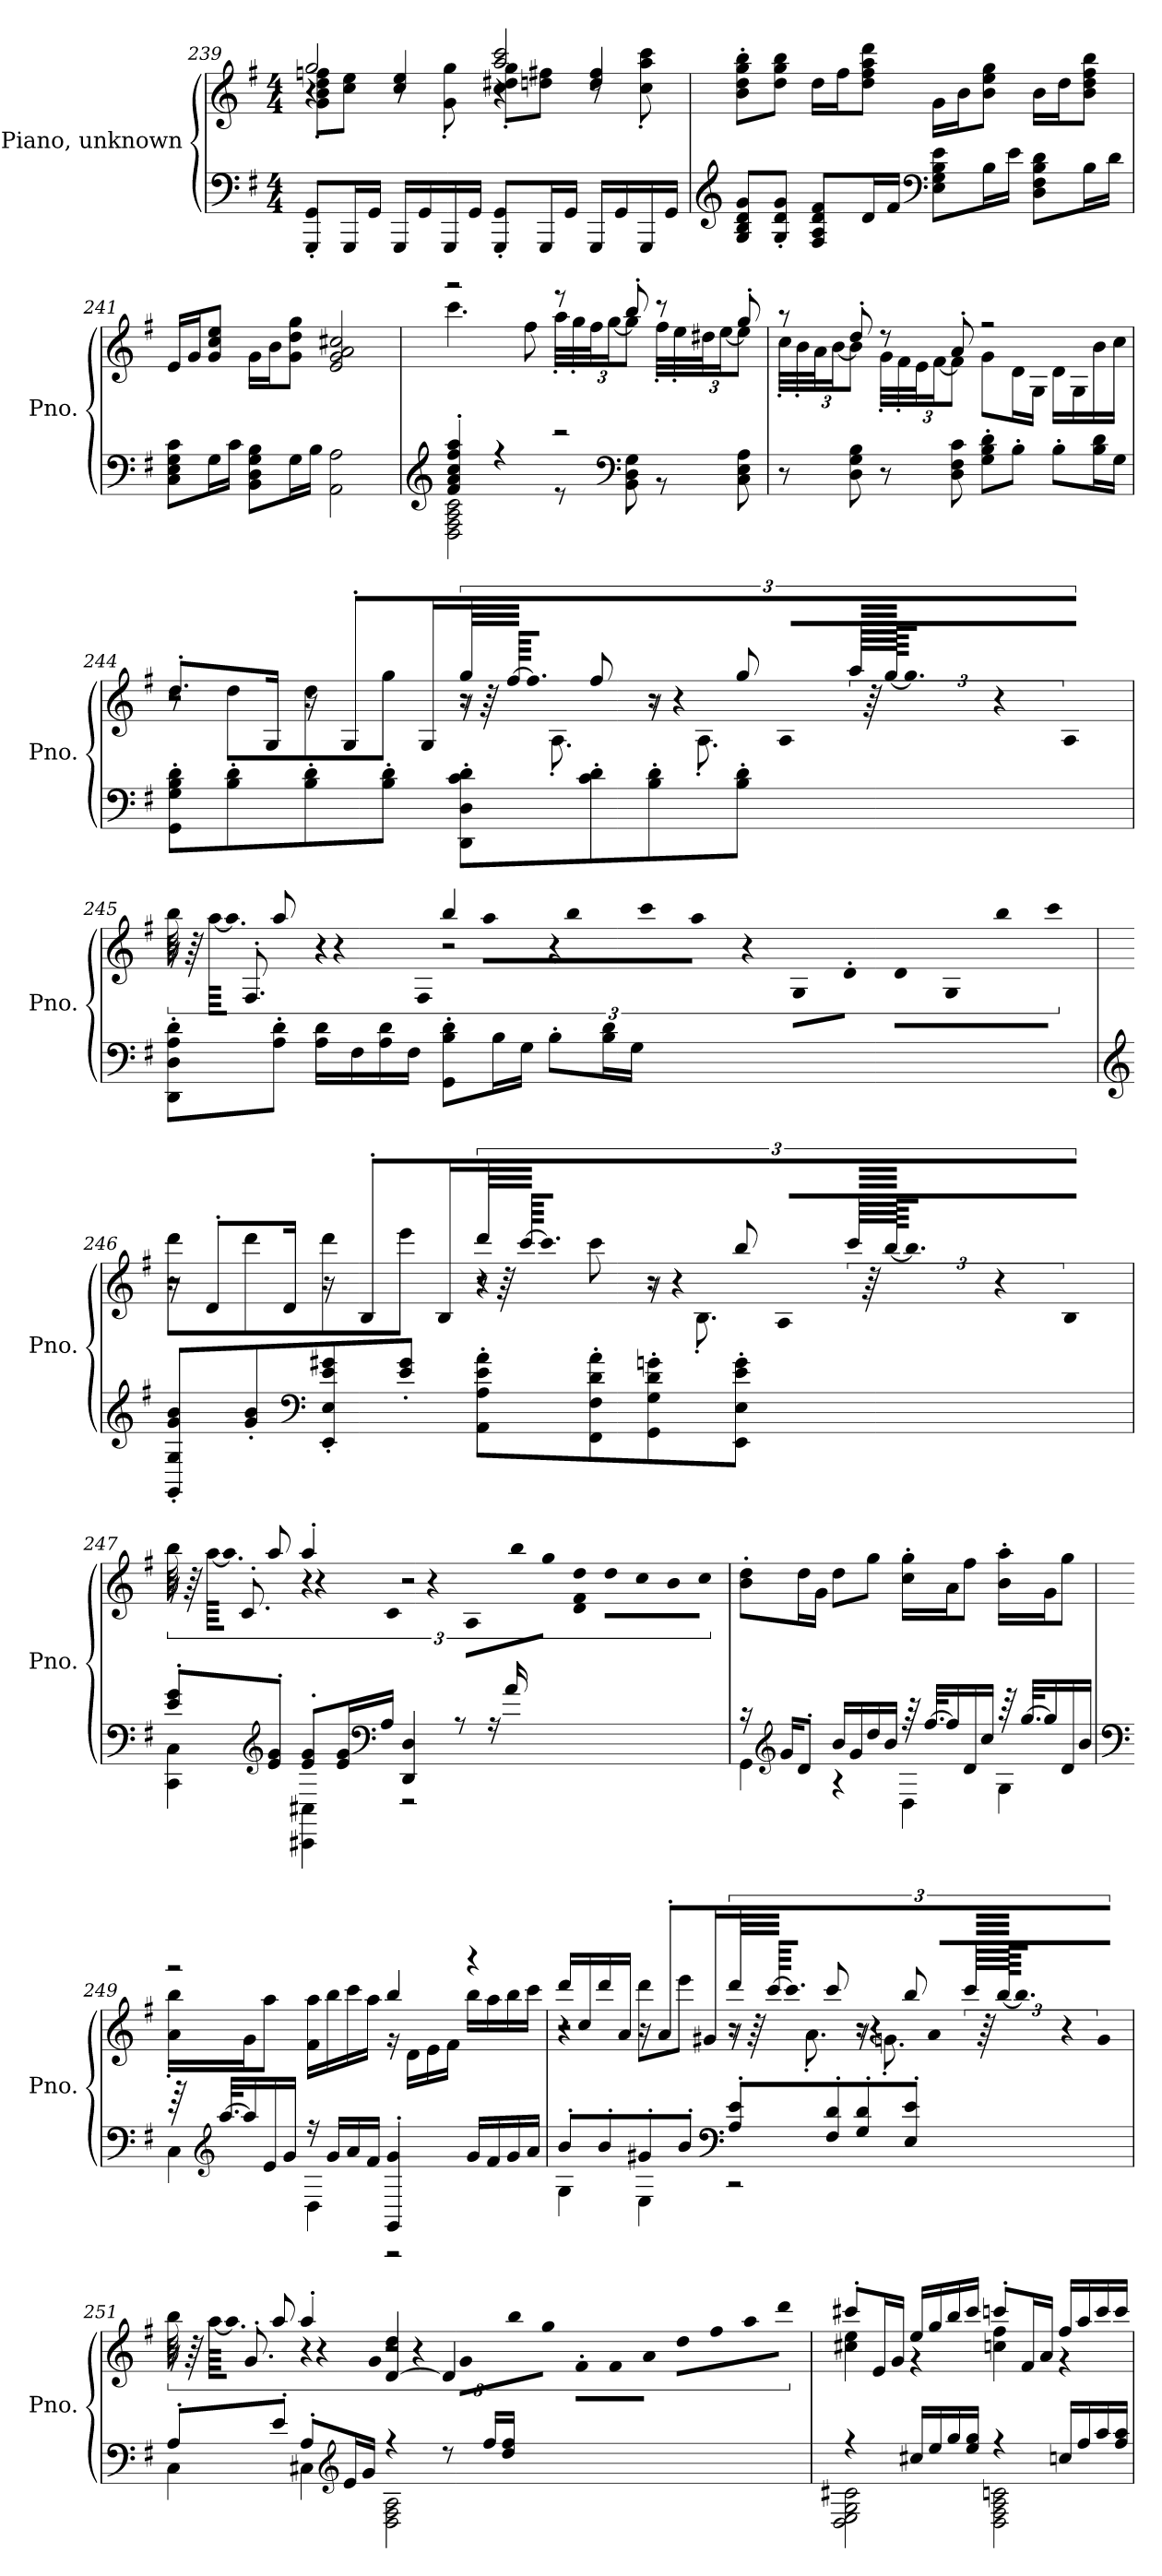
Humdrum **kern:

**kern	**kern
*part1	*part1
*staff2	*staff1
*I"Piano, unknown	*
*I'Pno.	*
*clefF4	*clefG2
*k[f#]	*k[f#]
*M4/4	*M4/4
=239	=239
*	*^
*	*	*^
8GGG/' 8GG/'L	2gg/	8g\' 8b\' 8dd\' 8ffn\'L	4r
16GGG/L	.	8cc\ 8ee\J	.
16GG/JJ	.	.	.
16GGG/LL	.	8r	4cc/ 4ee/
16GG/	.	.	.
16GGG/	.	8g\' 8gg\'	.
16GG/JJ	.	.	.
8GGG/' 8GG/'L	2aa/ 2ccc/	8cc\' 8dd#X\' 8gg\'L	4r
16GGG/L	.	8ddn\ 8ff#X\J	.
16GG/JJ	.	.	.
16GGG/LL	.	8r	4dd/ 4ff#/
16GG/	.	.	.
16GGG/	.	8cc\' 8aa\' 8ccc\'	.
16GG/JJ	.	.	.
*	*v	*v	*v
!!LO:PB:g=z
=240	=240
*clefG2	*
8G/ 8B/ 8d/ 8g/L	8b\' 8dd\' 8gg\' 8bb\'L
8G/' 8d/' 8g/'J	8dd\ 8gg\ 8bb\J
8F#/ 8A/ 8d/ 8f#/L	16dd\LL
.	16ff#\J
16d/L	8dd\ 8ff#\ 8aa\ 8ddd\J
16f#/JJ	.
*clefF4	*
8E\ 8G\ 8B\ 8e\L	16g\LL
.	16b\J
16B\L	8b\ 8ee\ 8gg\J
16e\JJ	.
8D\ 8F#\ 8B\ 8d\L	16b\LL
.	16dd\J
16B\L	8b\ 8dd\ 8ff#\ 8bb\J
16d\JJ	.
=241	=241
8C\ 8E\ 8G\ 8c\L	16e/LL
.	16g/J
16G\L	8g/ 8cc/ 8ee/J
16c\JJ	.
8BB\ 8D\ 8G\ 8B\L	16g\LL
.	16b\J
16G\L	8g\ 8dd\ 8gg\J
16B\JJ	.
2AA\ 2A\	2e/ 2g/ 2a/ 2cc#X/
=242	=242
*clefG2	*
*^	*^
4f#/' 4a/' 4cc/' 4ff#/' 4aa/'	2D\ 2F#\ 2A\ 2c\	2r	4.ccc\
4r	.	.	.
.	.	.	8ff#\
2r	8r	8r	32aa'\LLL
.	.	.	32gg'\
*	*	*	*Xbrackettup
.	.	.	48ff#\J
.	.	.	[24gg\J
*clefF4	*	*	*
.	8BB\ 8D\ 8G\	8bb'/	8gg\J]
.	8r	8r	32ff#'\LLL
.	.	.	32ee'\
.	.	.	48dd#X\J
.	.	.	[24ee\J
.	8C\ 8E\ 8A\	8gg'/	8ee\J]
*v	*v	*	*
!!LO:LB:g=z	!!
=243	=243	=243
8r	8r	32cc'\LLL
.	.	32b'\
.	.	48a\J
.	.	[24b\J
8D\ 8G\ 8B\	8dd'/	8b\J]
8r	8r	32g'\LLL
.	.	32f#'\
.	.	48e\J
.	.	[24f#\J
8D\ 8F#\ 8c\	8a'/	8f#\J]
8G\' 8B\' 8d\'L	2r	8g\L
8B'\J	.	16d\L
.	.	16G\JJ
8B'\L	.	16d\LL
.	.	16G\
16B\ 16d\L	.	16b\
16G\JJ	.	16cc\JJ
=244	=244	=244
*	*	*^
8GG\' 8G\' 8B\' 8d\'L	2r	8r	8.dd'/L
8B\' 8d\'	.	8dd\L	.
.	.	.	16G/Jk
8B\' 8d\'	.	8dd\	16r
.	.	.	8G'/L
8B\' 8d\'J	.	8gg\J	.
.	.	.	16G/L
*	*	*	*brackettup
8DD\' 8D\' 8c\' 8d\'L	8r	16r	96gg/JJkk
.	.	.	96r
.	.	.	[96ff#/KKLL
.	.	.	16.ff#/JJ]
.	.	8.A'\	.
8c\' 8d\'	8ff#/	.	16r
.	.	.	16A/LL
8B\' 8d\'	8r	16r	96aa/JJkk
.	.	.	96r
.	.	.	[96gg/KKLL
.	.	.	16.gg/JJ]
.	.	8.A'\	.
8B\' 8d\'J	8gg/	.	16r
.	.	.	16A/
!!LO:LB:g=z	!!	!!
=245	=245	=245	=245
8DD\' 8D\' 8A\' 8d\'L	8r	96bb\	16r
.	.	96r	.
.	.	[96aa\KKLL	.
.	.	16.aa\JJ]	.
.	.	.	8.F#'/
8A\' 8d\'J	8aa/	16r	.
.	.	16F#\	.
16A\ 16d\LL	4r	16aa\LL	4r
16F#\	.	16bb\	.
16A\ 16d\	.	16ccc\	.
16F#\JJ	.	16aa\JJ	.
8GG\' 8B\' 8d\'L	4bb/	16r	2r
.	.	16G\KL	.
16B\L	.	8d'\J	.
16G\JJ	.	.	.
8B'\L	4r	16d\LL	.
.	.	16G\	.
16B\ 16d\L	.	16bb\	.
16G\JJ	.	16ccc\JJ	.
!!LO:LB:g=z	!!	!!
=246	=246	=246	=246
*clefG2	*	*	*
8GG/' 8G/' 8g/' 8b/'L	2r	8ddd\L	16r
.	.	.	8d'/L
8g/' 8b/'	.	8ddd\	.
.	.	.	16d/Jk
*clefF4	*	*	*
8EE/' 8E/' 8e/' 8g#X/'	.	8ddd\	16r
.	.	.	8B'/L
8e/' 8g#/'J	.	8eee\J	.
.	.	.	16B/L
8AA\' 8A\' 8e\' 8a\'L	4r	8r	96ddd/JJkk
.	.	.	96r
.	.	.	[96ccc/KKLL
.	.	.	16.ccc/JJ]
8FF#\' 8F#\' 8d\' 8a\'	.	8ccc\	16r
.	.	.	16A/LL
8GG\' 8G\' 8d\' 8gn\'	8r	16r	96ccc/JJkk
.	.	.	96r
.	.	.	[96bb/KKLL
.	.	.	16.bb/JJ]
.	.	8.B'\	.
8EE\' 8E\' 8e\' 8g\'J	8bb/	.	16r
.	.	.	16B/
!!LO:LB:g=z	!!	!!
=247	=247	=247	=247
*^	*	*	*
8e/' 8g/'L	4CC\ 4C\	8r	96bb\	16r
.	.	.	96r	.
.	.	.	[96aa\KKLL	.
.	.	.	16.aa\JJ]	.
.	.	.	.	8.c'/
*clefG2	*	*	*	*
8e/' 8g/'J	.	8aa/	16r	.
.	.	.	16c\	.
8e/' 8g/'L	4CC#X\ 4C#X\	4aa'/	16r	4r
.	.	.	16A\LL	.
16e/ 16g/L	.	.	16bb\	.
*clefF4	*	*	*	*
16A/JJ	.	.	16gg\JJ	.
4DD/ 4D/	2r	2r	4d\ 4f#\ 4dd\	2r
8r	.	.	16dd\LL	.
.	.	.	16cc\	.
16r	.	.	16b\	.
16a/	.	.	16cc\JJ	.
*	*	*v	*v	*v
=248	=248	=248
16r	4GG\	8b\' 8dd\'L
*clefG2	*	*
16g/KL	.	.
8d'/J	.	16dd\L
.	.	16g\JJ
16b/LL	4r	8dd\L
16g/	.	.
16dd/	.	8gg\J
16b/JJ	.	.
64r	4D\	16cc\' 16gg\'LL
[32.ff#/KLL	.	.
16ff#/]	.	16a\J
16d/	.	8ff#\J
16cc/JJ	.	.
64r	4G\	16b\' 16aa\'LL
[32.gg/KLL	.	.
16gg/]	.	16g\J
16d/	.	8gg\J
16b/JJ	.	.
!!LO:LB:g=z
=249	=249	=249
*clefF4	*	*
*	*	*^
64r	4C\	2r	16a\' 16bb\'LL
*clefG2	*	*	*
[32.aa/KLL	.	.	.
16aa/]	.	.	16g\J
16e/	.	.	8aa\J
16g/JJ	.	.	.
16r	4D\	.	16f#\ 16aa\LL
16g/LL	.	.	16bb\
16a/	.	.	16ccc\
16f#/JJ	.	.	16aa\JJ
4GG/' 4g/'	2r	4bb/	16r
.	.	.	16d\LL
.	.	.	16e\
.	.	.	16f#\JJ
16g/LL	.	4r	16bb\LL
16f#/	.	.	16aa\
16g/	.	.	16bb\
16a/JJ	.	.	16ccc\JJ
!!LO:PB:g=z
=250	=250	=250	=250
*	*	*	*^
8b'/L	4G\	2r	4r	16ddd/LL
.	.	.	.	16cc/
8b'/	.	.	.	16ddd/
.	.	.	.	16a/JJ
8g#X'/	4E\	.	8ddd\L	16r
.	.	.	.	8a'/L
8b'/J	.	.	8eee\J	.
.	.	.	.	16g#X/L
*clefF4	*	*	*	*
8A/' 8e/'L	2r	8r	16r	96ddd/JJkk
.	.	.	.	96r
.	.	.	.	[96ccc/KKLL
.	.	.	.	16.ccc/JJ]
.	.	.	8.a'\	.
8F#/' 8d/'	.	8ccc/	.	16r
.	.	.	.	16a/LL
8G/' 8d/'	.	8r	16r	96ccc/JJkk
.	.	.	.	96r
.	.	.	.	[96bb/KKLL
.	.	.	.	16.bb/JJ]
.	.	.	8.gn'\	.
8E/' 8e/'J	.	8bb/	.	16r
.	.	.	.	16g/
!!LO:LB:g=z	!!	!!
=251	=251	=251	=251	=251
8A'/L	4C\	8r	96bb\	16r
.	.	.	96r	.
.	.	.	[96aa\KKLL	.
.	.	.	16.aa\JJ]	.
.	.	.	.	8.g'/
8e'/J	.	8aa/	16r	.
.	.	.	16g\	.
8A'/L	4C#X\	4aa'/	16r	4r
.	.	.	16g\LL	.
*clefG2	*	*	*	*
16e/L	.	.	16bb\	.
16g/JJ	.	.	16gg\JJ	.
4r	2D\ 2F#\ 2A\	2r	8f#'\L	[4d/ 4dd/
.	.	.	16f#\L	.
.	.	.	16a\JJ	.
8r	.	.	16dd\LL	4d/]
.	.	.	16ff#\	.
16ff#/LL	.	.	16aa\	.
16dd/ 16ff#/JJ	.	.	16ddd\JJ	.
*	*	*	*v	*v
=252	=252	=252	=252
4r	2D\ 2E\ 2G\ 2c#X\	8ccc#X'/L	4cc#X\ 4ee\
.	.	16e/L	.
.	.	16g/JJ	.
16cc#X/LL	.	16ee/LL	4r
16ee/	.	16gg/	.
16gg/	.	16bb/	.
16ee/ 16gg/JJ	.	16ccc#/JJ	.
4r	2D\ 2F#\ 2A\ 2cn\	8cccn'/L	4ccn\ 4ff#\
.	.	16f#/L	.
.	.	16a/JJ	.
16ccn/LL	.	16ff#/LL	4r
16ff#/	.	16aa/	.
16aa/	.	16ccc/	.
16ff#/ 16aa/JJ	.	16ccc/JJ	.
*v	*v	*	*
*	*v	*v
=	=
*-	*-
